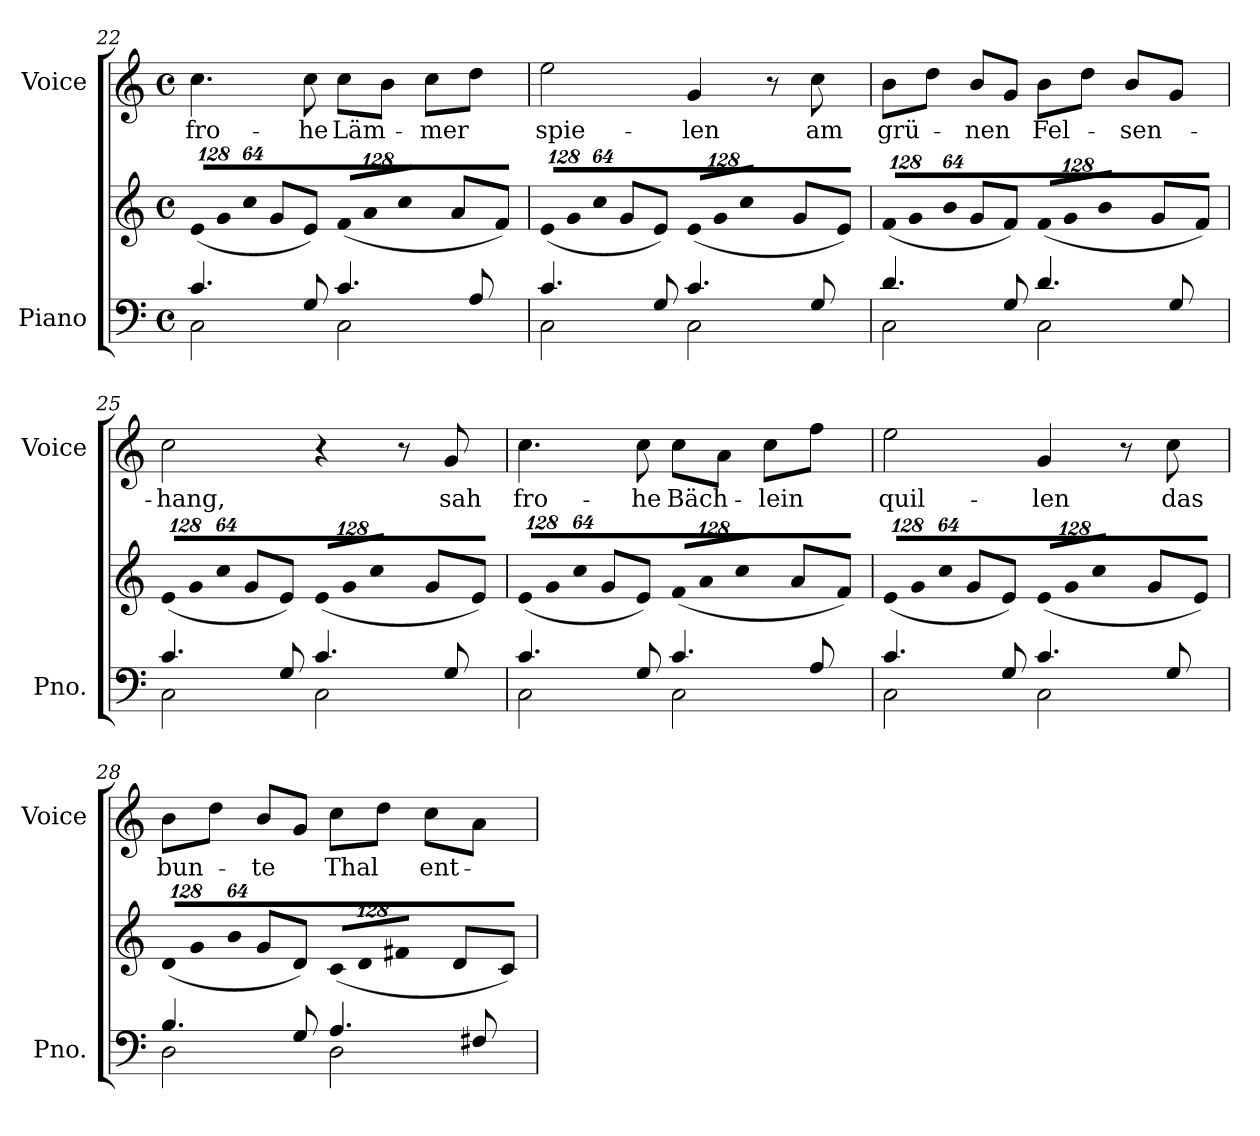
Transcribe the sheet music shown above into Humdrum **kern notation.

**kern	**kern	**kern	**text
*part2	*part2	*part1	*part1
*staff3	*staff2	*staff1	*staff1
*I"Piano	*	*I"Voice	*
*I'Pno.	*	*I'Voice	*
!!LO:LB:g=z
*clefF4	*clefG2	*clefG2	*
*k[]	*k[]	*k[]	*
*C:	*C:	*C:	*
*M4/4	*M4/4	*M4/4	*
*met(c)	*met(c)	*met(c)	*
=22	=22	=22	=22
*^	*	*	*
*	*	*Xbrackettup	*	*
!	!	!LO:N:vis=8	!	!
!	!	!	!	!LO:LY:b:color=#000000
4.ci/	2Ci\	(1024%85ei/L	4.cci\	fro-
!	!	!LO:N:vis=8	!	!
.	.	1024%85gi/	.	.
!	!	!LO:N:vis=8	!	!
.	.	512%43cci/J	.	.
.	.	8gi/L	.	.
!	!	!	!	!LO:LY:b:color=#000000
8Gi/	.	8ei/J)	8cci\	-he
!	!	!LO:N:vis=8	!	!
!	!	!	!	!LO:LY:b:color=#000000
4.ci/	2Ci\	(1024%85fi/L	8cci\L	Läm-
!	!	!LO:N:vis=8	!	!
.	.	1024%85ai/	.	.
.	.	.	8bi\J	.
!	!	!LO:N:vis=8	!	!
.	.	512%43cci/J	.	.
!	!	!	!	!LO:LY:b:color=#000000
.	.	8ai/L	8cci\L	-mer
8Ai/	.	8fi/J)	8ddi\J	.
=23	=23	=23	=23	=23
!	!	!LO:N:vis=8	!	!
!	!	!	!	!LO:LY:b:color=#000000
4.ci/	2Ci\	(1024%85ei/L	2eei\	spie-
!	!	!LO:N:vis=8	!	!
.	.	1024%85gi/	.	.
!	!	!LO:N:vis=8	!	!
.	.	512%43cci/J	.	.
.	.	8gi/L	.	.
8Gi/	.	8ei/J)	.	.
!	!	!LO:N:vis=8	!	!
!	!	!	!	!LO:LY:b:color=#000000
4.ci/	2Ci\	(1024%85ei/L	4gi/	-len
!	!	!LO:N:vis=8	!	!
.	.	1024%85gi/	.	.
!	!	!LO:N:vis=8	!	!
.	.	512%43cci/J	.	.
.	.	8gi/L	8r	.
!	!	!	!	!LO:LY:b:color=#000000
8Gi/	.	8ei/J)	8cci\	am
=24	=24	=24	=24	=24
!	!	!LO:N:vis=8	!	!
!	!	!	!	!LO:LY:b:color=#000000
4.di/	2Ci\	(1024%85fi/L	8bi\L	grü-
!	!	!LO:N:vis=8	!	!
.	.	1024%85gi/	.	.
.	.	.	8ddi\J	.
!	!	!LO:N:vis=8	!	!
.	.	512%43bi/J	.	.
!	!	!	!	!LO:LY:b:color=#000000
.	.	8gi/L	8bi/L	-nen
8Gi/	.	8fi/J)	8gi/J	.
!	!	!LO:N:vis=8	!	!
!	!	!	!	!LO:LY:b:color=#000000
4.di/	2Ci\	(1024%85fi/L	8bi\L	Fel-
!	!	!LO:N:vis=8	!	!
.	.	1024%85gi/	.	.
.	.	.	8ddi\J	.
!	!	!LO:N:vis=8	!	!
.	.	512%43bi/J	.	.
!	!	!	!	!LO:LY:b:color=#000000
.	.	8gi/L	8bi/L	-sen-
8Gi/	.	8fi/J)	8gi/J	.
=25	=25	=25	=25	=25
!	!	!LO:N:vis=8	!	!
!	!	!	!	!LO:LY:b:color=#000000
4.ci/	2Ci\	(1024%85ei/L	2cci\	-hang,
!	!	!LO:N:vis=8	!	!
.	.	1024%85gi/	.	.
!	!	!LO:N:vis=8	!	!
.	.	512%43cci/J	.	.
.	.	8gi/L	.	.
8Gi/	.	8ei/J)	.	.
!	!	!LO:N:vis=8	!	!
4.ci/	2Ci\	(1024%85ei/L	4r	.
!	!	!LO:N:vis=8	!	!
.	.	1024%85gi/	.	.
!	!	!LO:N:vis=8	!	!
.	.	512%43cci/J	.	.
.	.	8gi/L	8r	.
!	!	!	!	!LO:LY:b:color=#000000
8Gi/	.	8ei/J)	8gi/	sah
!!LO:PB:g=z
=26	=26	=26	=26	=26
!	!	!LO:N:vis=8	!	!
!	!	!	!	!LO:LY:b:color=#000000
4.ci/	2Ci\	(1024%85ei/L	4.cci\	fro-
!	!	!LO:N:vis=8	!	!
.	.	1024%85gi/	.	.
!	!	!LO:N:vis=8	!	!
.	.	512%43cci/J	.	.
.	.	8gi/L	.	.
!	!	!	!	!LO:LY:b:color=#000000
8Gi/	.	8ei/J)	8cci\	-he
!	!	!LO:N:vis=8	!	!
!	!	!	!	!LO:LY:b:color=#000000
4.ci/	2Ci\	(1024%85fi/L	8cci\L	Bäch-
!	!	!LO:N:vis=8	!	!
.	.	1024%85ai/	.	.
.	.	.	8ai\J	.
!	!	!LO:N:vis=8	!	!
.	.	512%43cci/J	.	.
!	!	!	!	!LO:LY:b:color=#000000
.	.	8ai/L	8cci\L	-lein
8Ai/	.	8fi/J)	8ffi\J	.
=27	=27	=27	=27	=27
!	!	!LO:N:vis=8	!	!
!	!	!	!	!LO:LY:b:color=#000000
4.ci/	2Ci\	(1024%85ei/L	2eei\	quil-
!	!	!LO:N:vis=8	!	!
.	.	1024%85gi/	.	.
!	!	!LO:N:vis=8	!	!
.	.	512%43cci/J	.	.
.	.	8gi/L	.	.
8Gi/	.	8ei/J)	.	.
!	!	!LO:N:vis=8	!	!
!	!	!	!	!LO:LY:b:color=#000000
4.ci/	2Ci\	(1024%85ei/L	4gi/	-len
!	!	!LO:N:vis=8	!	!
.	.	1024%85gi/	.	.
!	!	!LO:N:vis=8	!	!
.	.	512%43cci/J	.	.
.	.	8gi/L	8r	.
!	!	!	!	!LO:LY:b:color=#000000
8Gi/	.	8ei/J)	8cci\	das
=28	=28	=28	=28	=28
!	!	!LO:N:vis=8	!	!
!	!	!	!	!LO:LY:b:color=#000000
4.Bi/	2Di\	(1024%85di/L	8bi\L	bun-
!	!	!LO:N:vis=8	!	!
.	.	1024%85gi/	.	.
.	.	.	8ddi\J	.
!	!	!LO:N:vis=8	!	!
.	.	512%43bi/J	.	.
!	!	!	!	!LO:LY:b:color=#000000
.	.	8gi/L	8bi/L	-te
8Gi/	.	8di/J)	8gi/J	.
!	!	!LO:N:vis=8	!	!
!	!	!	!	!LO:LY:b:color=#000000
4.Ai/	2Di\	(1024%85ci/L	8cci\L	Thal
!	!	!LO:N:vis=8	!	!
.	.	1024%85di/	.	.
.	.	.	8ddi\J	.
!	!	!LO:N:vis=8	!	!
.	.	512%43f#Xi/J	.	.
!	!	!	!	!LO:LY:b:color=#000000
.	.	8di/L	8cci\L	ent-
8F#Xi/	.	8ci/J)	8ai\J	.
*v	*v	*	*	*
=	=	=	=
*-	*-	*-	*-
